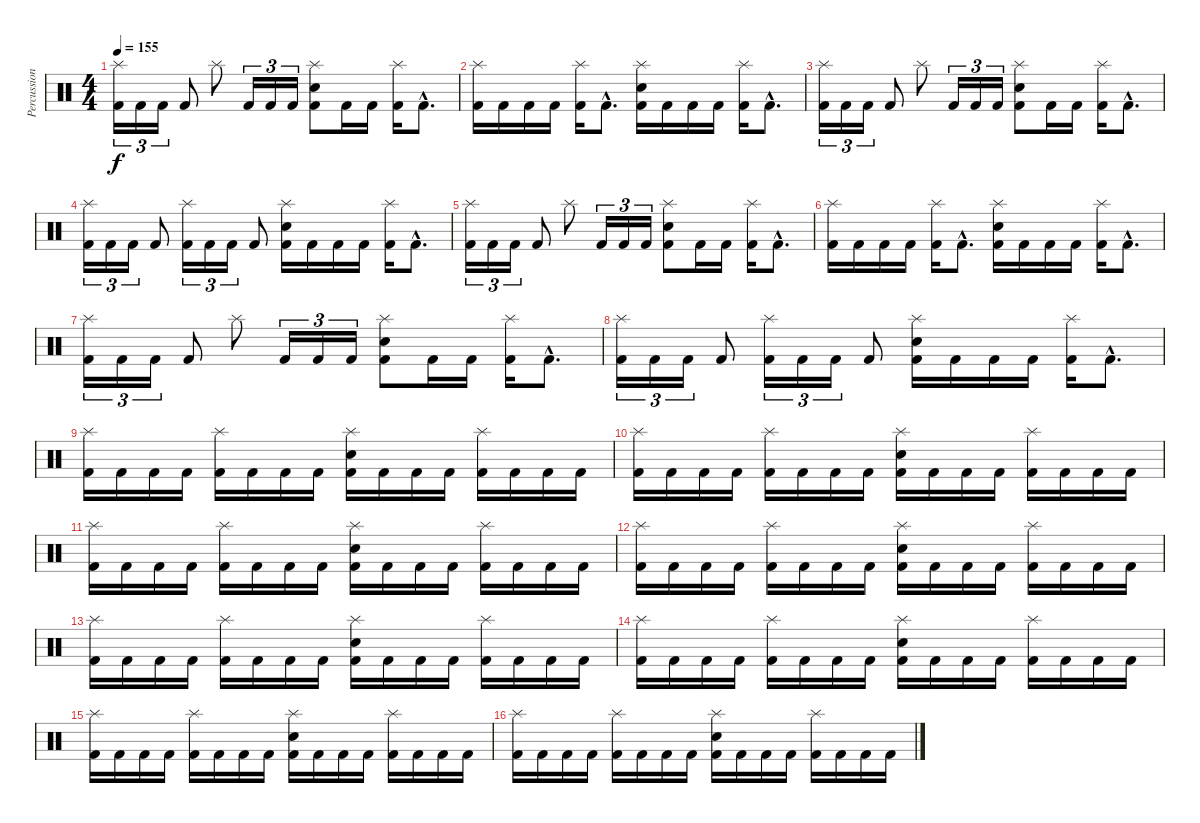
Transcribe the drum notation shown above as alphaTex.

\track ("Percussion" "Percussion") {instrument percussion}
\staff {score}
\articulation defaults
\ts (4 4)
\tempo 155
\clef neutral
\ks c
("Splash (hit)" "Kick (hit) 2").16{tu (3 2) dy f} "Kick (hit) 2".16{tu (3 2)} "Kick (hit) 2".16{tu (3 2)} "Kick (hit) 2".8 "Splash (hit)".8 "Kick (hit) 2".16{tu (3 2)} "Kick (hit) 2".16{tu (3 2)} "Kick (hit) 2".16{tu (3 2)} ("Splash (hit)" "Electric Snare (hit)" "Kick (hit) 2").8 "Kick (hit) 2".16 "Kick (hit) 2".16 ("Splash (hit)" "Kick (hit) 2").16 "Kick (hit) 2"{hac}.8{d} |
("Splash (hit)" "Kick (hit) 2").16 "Kick (hit) 2".16 "Kick (hit) 2".16 "Kick (hit) 2".16 ("Splash (hit)" "Kick (hit) 2").16 "Kick (hit) 2"{hac}.8{d} ("Splash (hit)" "Electric Snare (hit)" "Kick (hit) 2").16 "Kick (hit) 2".16 "Kick (hit) 2".16 "Kick (hit) 2".16 ("Splash (hit)" "Kick (hit) 2").16 "Kick (hit) 2"{hac}.8{d} |
("Splash (hit)" "Kick (hit) 2").16{tu (3 2)} "Kick (hit) 2".16{tu (3 2)} "Kick (hit) 2".16{tu (3 2)} "Kick (hit) 2".8 "Splash (hit)".8 "Kick (hit) 2".16{tu (3 2)} "Kick (hit) 2".16{tu (3 2)} "Kick (hit) 2".16{tu (3 2)} ("Splash (hit)" "Electric Snare (hit)" "Kick (hit) 2").8 "Kick (hit) 2".16 "Kick (hit) 2".16 ("Splash (hit)" "Kick (hit) 2").16 "Kick (hit) 2"{hac}.8{d} |
("Splash (hit)" "Kick (hit) 2").16{tu (3 2)} "Kick (hit) 2".16{tu (3 2)} "Kick (hit) 2".16{tu (3 2)} "Kick (hit) 2".8 ("Splash (hit)" "Kick (hit) 2").16{tu (3 2)} "Kick (hit) 2".16{tu (3 2)} "Kick (hit) 2".16{tu (3 2)} "Kick (hit) 2".8 ("Splash (hit)" "Electric Snare (hit)" "Kick (hit) 2").16 "Kick (hit) 2".16 "Kick (hit) 2".16 "Kick (hit) 2".16 ("Splash (hit)" "Kick (hit) 2").16 "Kick (hit) 2"{hac}.8{d} |
("Splash (hit)" "Kick (hit) 2").16{tu (3 2)} "Kick (hit) 2".16{tu (3 2)} "Kick (hit) 2".16{tu (3 2)} "Kick (hit) 2".8 "Splash (hit)".8 "Kick (hit) 2".16{tu (3 2)} "Kick (hit) 2".16{tu (3 2)} "Kick (hit) 2".16{tu (3 2)} ("Splash (hit)" "Electric Snare (hit)" "Kick (hit) 2").8 "Kick (hit) 2".16 "Kick (hit) 2".16 ("Splash (hit)" "Kick (hit) 2").16 "Kick (hit) 2"{hac}.8{d} |
("Splash (hit)" "Kick (hit) 2").16 "Kick (hit) 2".16 "Kick (hit) 2".16 "Kick (hit) 2".16 ("Splash (hit)" "Kick (hit) 2").16 "Kick (hit) 2"{hac}.8{d} ("Splash (hit)" "Electric Snare (hit)" "Kick (hit) 2").16 "Kick (hit) 2".16 "Kick (hit) 2".16 "Kick (hit) 2".16 ("Splash (hit)" "Kick (hit) 2").16 "Kick (hit) 2"{hac}.8{d} |
("Splash (hit)" "Kick (hit) 2").16{tu (3 2)} "Kick (hit) 2".16{tu (3 2)} "Kick (hit) 2".16{tu (3 2)} "Kick (hit) 2".8 "Splash (hit)".8 "Kick (hit) 2".16{tu (3 2)} "Kick (hit) 2".16{tu (3 2)} "Kick (hit) 2".16{tu (3 2)} ("Splash (hit)" "Electric Snare (hit)" "Kick (hit) 2").8 "Kick (hit) 2".16 "Kick (hit) 2".16 ("Splash (hit)" "Kick (hit) 2").16 "Kick (hit) 2"{hac}.8{d} |
("Splash (hit)" "Kick (hit) 2").16{tu (3 2)} "Kick (hit) 2".16{tu (3 2)} "Kick (hit) 2".16{tu (3 2)} "Kick (hit) 2".8 ("Splash (hit)" "Kick (hit) 2").16{tu (3 2)} "Kick (hit) 2".16{tu (3 2)} "Kick (hit) 2".16{tu (3 2)} "Kick (hit) 2".8 ("Splash (hit)" "Electric Snare (hit)" "Kick (hit) 2").16 "Kick (hit) 2".16 "Kick (hit) 2".16 "Kick (hit) 2".16 ("Splash (hit)" "Kick (hit) 2").16 "Kick (hit) 2"{hac}.8{d} |
("Splash (hit)" "Kick (hit) 2").16 "Kick (hit) 2".16 "Kick (hit) 2".16 "Kick (hit) 2".16 ("Splash (hit)" "Kick (hit) 2").16 "Kick (hit) 2".16 "Kick (hit) 2".16 "Kick (hit) 2".16 ("Splash (hit)" "Electric Snare (hit)" "Kick (hit) 2").16 "Kick (hit) 2".16 "Kick (hit) 2".16 "Kick (hit) 2".16 ("Splash (hit)" "Kick (hit) 2").16 "Kick (hit) 2".16 "Kick (hit) 2".16 "Kick (hit) 2".16 |
("Splash (hit)" "Kick (hit) 2").16 "Kick (hit) 2".16 "Kick (hit) 2".16 "Kick (hit) 2".16 ("Splash (hit)" "Kick (hit) 2").16 "Kick (hit) 2".16 "Kick (hit) 2".16 "Kick (hit) 2".16 ("Splash (hit)" "Electric Snare (hit)" "Kick (hit) 2").16 "Kick (hit) 2".16 "Kick (hit) 2".16 "Kick (hit) 2".16 ("Splash (hit)" "Kick (hit) 2").16 "Kick (hit) 2".16 "Kick (hit) 2".16 "Kick (hit) 2".16 |
("Splash (hit)" "Kick (hit) 2").16 "Kick (hit) 2".16 "Kick (hit) 2".16 "Kick (hit) 2".16 ("Splash (hit)" "Kick (hit) 2").16 "Kick (hit) 2".16 "Kick (hit) 2".16 "Kick (hit) 2".16 ("Splash (hit)" "Electric Snare (hit)" "Kick (hit) 2").16 "Kick (hit) 2".16 "Kick (hit) 2".16 "Kick (hit) 2".16 ("Splash (hit)" "Kick (hit) 2").16 "Kick (hit) 2".16 "Kick (hit) 2".16 "Kick (hit) 2".16 |
("Splash (hit)" "Kick (hit) 2").16 "Kick (hit) 2".16 "Kick (hit) 2".16 "Kick (hit) 2".16 ("Splash (hit)" "Kick (hit) 2").16 "Kick (hit) 2".16 "Kick (hit) 2".16 "Kick (hit) 2".16 ("Splash (hit)" "Electric Snare (hit)" "Kick (hit) 2").16 "Kick (hit) 2".16 "Kick (hit) 2".16 "Kick (hit) 2".16 ("Splash (hit)" "Kick (hit) 2").16 "Kick (hit) 2".16 "Kick (hit) 2".16 "Kick (hit) 2".16 |
("Splash (hit)" "Kick (hit) 2").16 "Kick (hit) 2".16 "Kick (hit) 2".16 "Kick (hit) 2".16 ("Splash (hit)" "Kick (hit) 2").16 "Kick (hit) 2".16 "Kick (hit) 2".16 "Kick (hit) 2".16 ("Splash (hit)" "Electric Snare (hit)" "Kick (hit) 2").16 "Kick (hit) 2".16 "Kick (hit) 2".16 "Kick (hit) 2".16 ("Splash (hit)" "Kick (hit) 2").16 "Kick (hit) 2".16 "Kick (hit) 2".16 "Kick (hit) 2".16 |
("Splash (hit)" "Kick (hit) 2").16 "Kick (hit) 2".16 "Kick (hit) 2".16 "Kick (hit) 2".16 ("Splash (hit)" "Kick (hit) 2").16 "Kick (hit) 2".16 "Kick (hit) 2".16 "Kick (hit) 2".16 ("Splash (hit)" "Electric Snare (hit)" "Kick (hit) 2").16 "Kick (hit) 2".16 "Kick (hit) 2".16 "Kick (hit) 2".16 ("Splash (hit)" "Kick (hit) 2").16 "Kick (hit) 2".16 "Kick (hit) 2".16 "Kick (hit) 2".16 |
("Splash (hit)" "Kick (hit) 2").16 "Kick (hit) 2".16 "Kick (hit) 2".16 "Kick (hit) 2".16 ("Splash (hit)" "Kick (hit) 2").16 "Kick (hit) 2".16 "Kick (hit) 2".16 "Kick (hit) 2".16 ("Splash (hit)" "Electric Snare (hit)" "Kick (hit) 2").16 "Kick (hit) 2".16 "Kick (hit) 2".16 "Kick (hit) 2".16 ("Splash (hit)" "Kick (hit) 2").16 "Kick (hit) 2".16 "Kick (hit) 2".16 "Kick (hit) 2".16 |
("Splash (hit)" "Kick (hit) 2").16 "Kick (hit) 2".16 "Kick (hit) 2".16 "Kick (hit) 2".16 ("Splash (hit)" "Kick (hit) 2").16 "Kick (hit) 2".16 "Kick (hit) 2".16 "Kick (hit) 2".16 ("Splash (hit)" "Electric Snare (hit)" "Kick (hit) 2").16 "Kick (hit) 2".16 "Kick (hit) 2".16 "Kick (hit) 2".16 ("Splash (hit)" "Kick (hit) 2").16 "Kick (hit) 2".16 "Kick (hit) 2".16 "Kick (hit) 2".16
